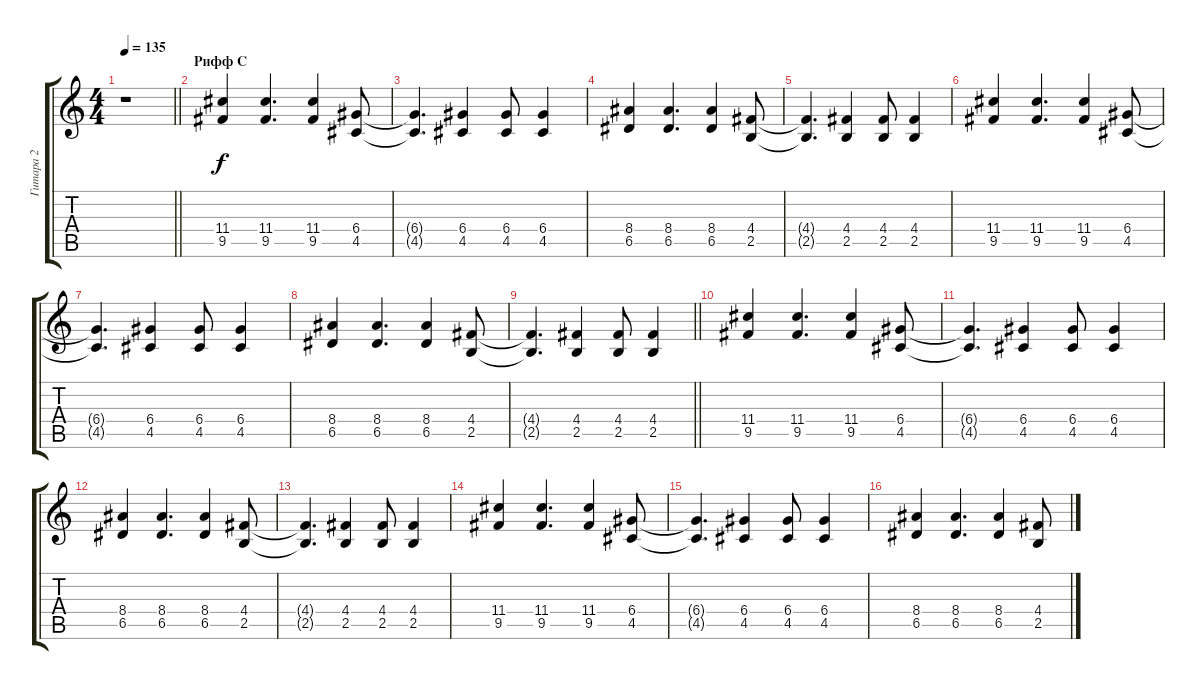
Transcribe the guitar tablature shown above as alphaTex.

\track ("Гитара 2" "Гитара 2") {instrument distortionguitar}
\staff {score tabs}
\tuning (E4 B3 G3 D3 A2 E2) {hide}
\ts (4 4)
\tempo 135
\clef g2
\barLineRight lightlight
\ks c
r.1{dy f} |
\section ("" "Рифф С")
(11.4 9.5).4 (11.4 9.5).4{d} (11.4 9.5).4 (6.4 4.5).8 |
(6.4{t} 4.5{t}).4{d} (6.4 4.5).4 (6.4 4.5).8 (6.4 4.5).4 |
(8.4 6.5).4 (8.4 6.5).4{d} (8.4 6.5).4 (4.4 2.5).8 |
(4.4{t} 2.5{t}).4{d} (4.4 2.5).4 (4.4 2.5).8 (4.4 2.5).4 |
(11.4 9.5).4 (11.4 9.5).4{d} (11.4 9.5).4 (6.4 4.5).8 |
(6.4{t} 4.5{t}).4{d} (6.4 4.5).4 (6.4 4.5).8 (6.4 4.5).4 |
(8.4 6.5).4 (8.4 6.5).4{d} (8.4 6.5).4 (4.4 2.5).8 |
\barLineRight lightlight
(4.4{t} 2.5{t}).4{d} (4.4 2.5).4 (4.4 2.5).8 (4.4 2.5).4 |
(11.4 9.5).4 (11.4 9.5).4{d} (11.4 9.5).4 (6.4 4.5).8 |
(6.4{t} 4.5{t}).4{d} (6.4 4.5).4 (6.4 4.5).8 (6.4 4.5).4 |
(8.4 6.5).4 (8.4 6.5).4{d} (8.4 6.5).4 (4.4 2.5).8 |
(4.4{t} 2.5{t}).4{d} (4.4 2.5).4 (4.4 2.5).8 (4.4 2.5).4 |
(11.4 9.5).4 (11.4 9.5).4{d} (11.4 9.5).4 (6.4 4.5).8 |
(6.4{t} 4.5{t}).4{d} (6.4 4.5).4 (6.4 4.5).8 (6.4 4.5).4 |
(8.4 6.5).4 (8.4 6.5).4{d} (8.4 6.5).4 (4.4 2.5).8
